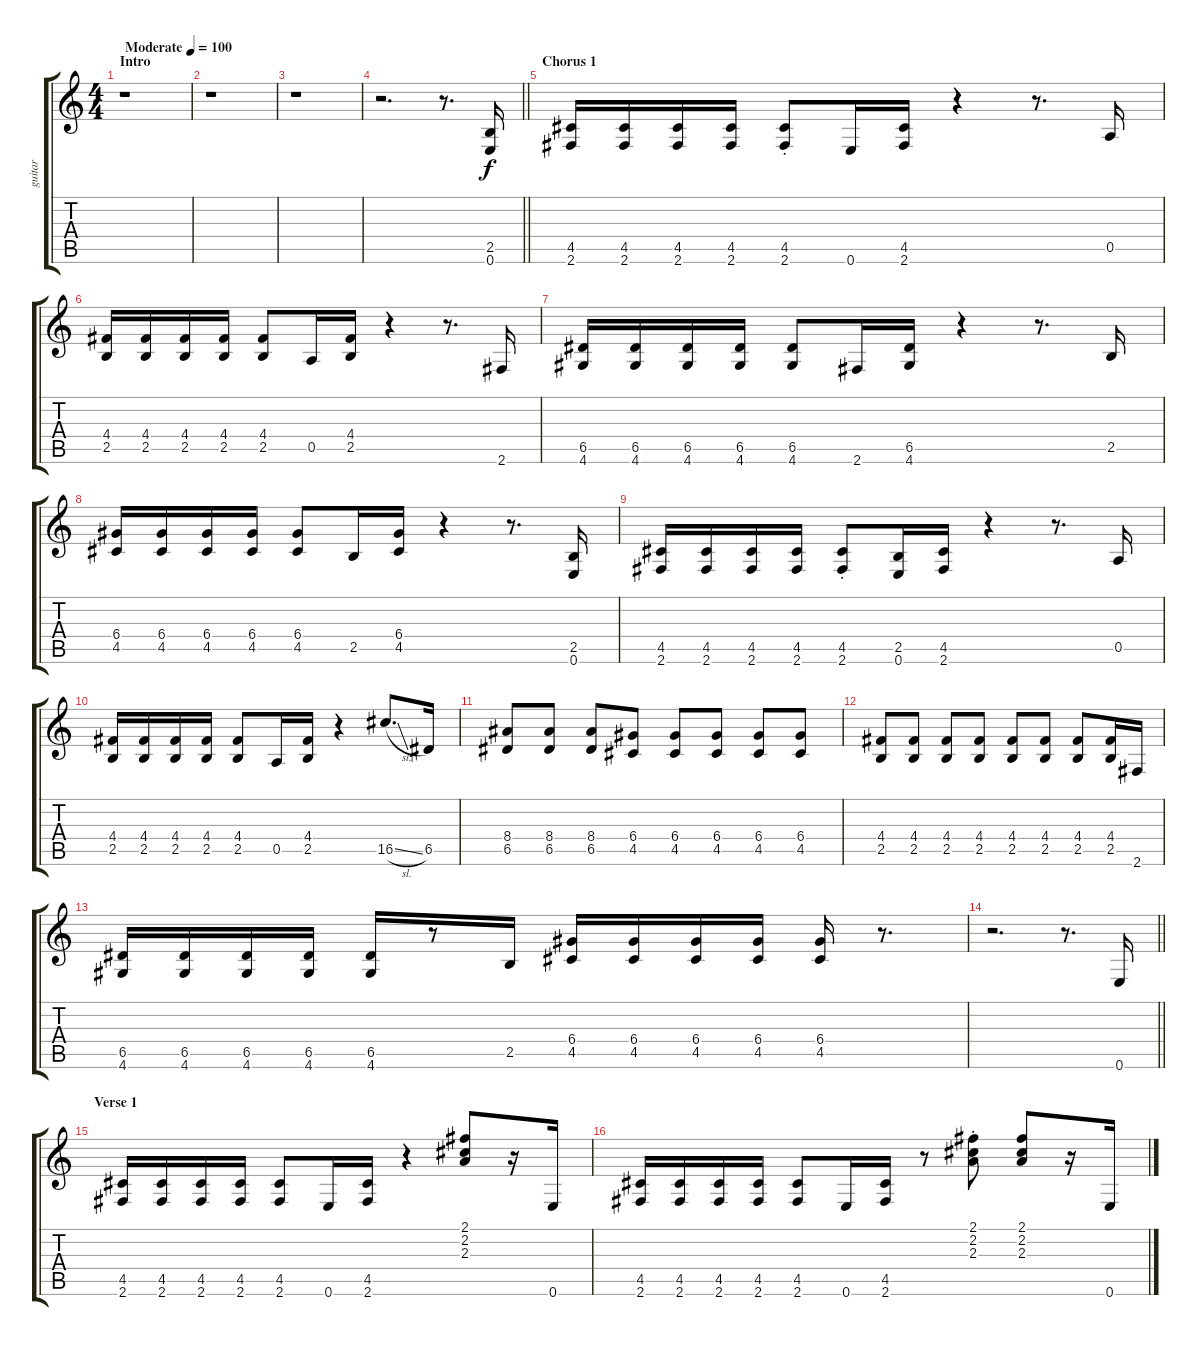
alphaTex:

\track ("guitar" "guitar") {instrument overdrivenguitar}
\staff {score tabs}
\tuning (E4 B3 G3 D3 A2 E2) {hide}
\ts (4 4)
\section ("" "Intro")
\tempo (100 "Moderate")
\clef g2
\ks c
r.1{dy f instrument overdrivenguitar} |
r.1 |
r.1 |
\barLineRight lightlight
r.2{d} r.8{d} (2.5 0.6).16 |
\section ("" "Chorus 1")
(4.5 2.6).16 (4.5 2.6).16 (4.5 2.6).16 (4.5 2.6).16 (4.5 2.6{st}).8 0.6.16 (4.5 2.6).16 r.4 r.8{d} 0.5.16 |
(4.4 2.5).16 (4.4 2.5).16 (4.4 2.5).16 (4.4 2.5).16 (4.4 2.5).8 0.5.16 (4.4 2.5).16 r.4 r.8{d} 2.6.16 |
(6.5 4.6).16 (6.5 4.6).16 (6.5 4.6).16 (6.5 4.6).16 (6.5 4.6).8 2.6.16 (6.5 4.6).16 r.4 r.8{d} 2.5.16 |
(6.4 4.5).16 (6.4 4.5).16 (6.4 4.5).16 (6.4 4.5).16 (6.4 4.5).8 2.5.16 (6.4 4.5).16 r.4 r.8{d} (2.5 0.6).16 |
(4.5 2.6).16 (4.5 2.6).16 (4.5 2.6).16 (4.5 2.6).16 (4.5 2.6{st}).8 (2.5 0.6).16 (4.5 2.6).16 r.4 r.8{d} 0.5.16 |
(4.4 2.5).16 (4.4 2.5).16 (4.4 2.5).16 (4.4 2.5).16 (4.4 2.5).8 0.5.16 (4.4 2.5).16 r.4 16.5{sl}.8{d} 6.5.16 |
(8.4 6.5).8 (8.4 6.5).8 (8.4 6.5).8 (6.4 4.5).8 (6.4 4.5).8 (6.4 4.5).8 (6.4 4.5).8 (6.4 4.5).8 |
(4.4 2.5).8 (4.4 2.5).8 (4.4 2.5).8 (4.4 2.5).8 (4.4 2.5).8 (4.4 2.5).8 (4.4 2.5).8 (4.4 2.5).16 2.6.16 |
(6.5 4.6).16 (6.5 4.6).16 (6.5 4.6).16 (6.5 4.6).16 (6.5 4.6).16 r.8 2.5.16 (6.4 4.5).16 (6.4 4.5).16 (6.4 4.5).16 (6.4 4.5).16 (6.4 4.5).16 r.8{d} |
\barLineRight lightlight
r.2{d} r.8{d} 0.6.16 |
\section ("" "Verse 1")
(4.5 2.6).16 (4.5 2.6).16 (4.5 2.6).16 (4.5 2.6).16 (4.5 2.6).8 0.6.16 (4.5 2.6).16 r.4 (2.1 2.2 2.3).8 r.16 0.6.16 |
(4.5 2.6).16 (4.5 2.6).16 (4.5 2.6).16 (4.5 2.6).16 (4.5 2.6).8 0.6.16 (4.5 2.6).16 r.8 (2.1{st} 2.2{st} 2.3{st}).8 (2.1 2.2 2.3).8 r.16 0.6.16
